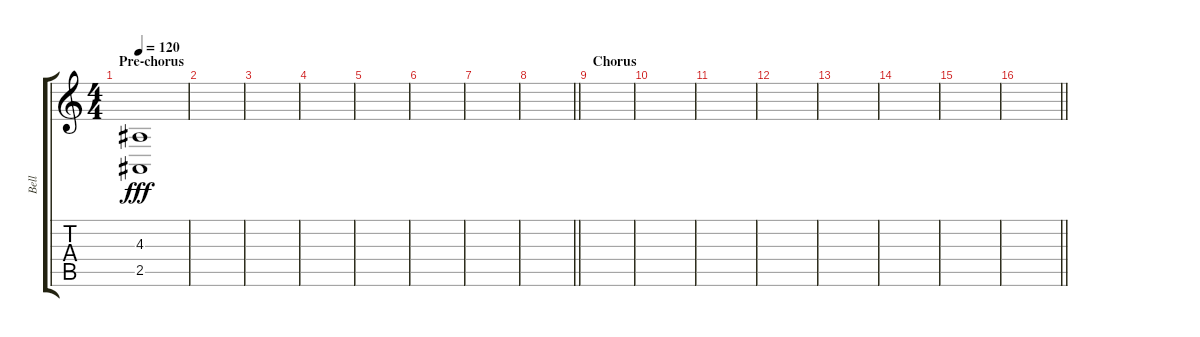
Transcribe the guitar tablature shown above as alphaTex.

\track ("Bell" "Bell") {instrument tubularbells}
\staff {score tabs}
\tuning (Eb4 Bb3 Gb3 Db3 Ab2 Eb2) {hide}
\ts (4 4)
\section ("" "Pre-chorus")
\tempo 120
\clef g2
\ks c
(4.3 2.5).1{dy fff} |
|
|
|
|
|
|
\barLineRight lightlight
|
\section ("" "Chorus")
|
|
|
|
|
|
|
\barLineRight lightlight
